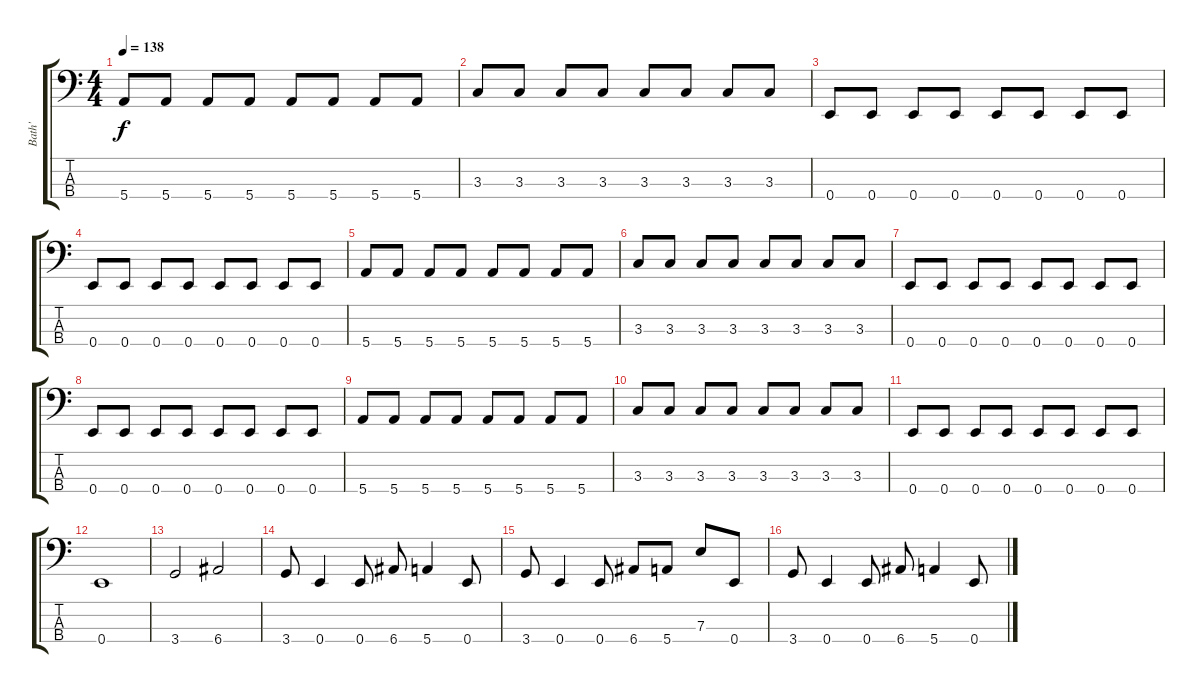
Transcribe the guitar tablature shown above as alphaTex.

\track ("Bath'" "Bath'") {instrument electricbassfinger}
\staff {score tabs}
\tuning (G2 D2 A1 E1) {hide}
\ts (4 4)
\tempo 138
\clef f4
\ks c
5.4.8{dy f} 5.4.8 5.4.8 5.4.8 5.4.8 5.4.8 5.4.8 5.4.8 |
3.3.8 3.3.8 3.3.8 3.3.8 3.3.8 3.3.8 3.3.8 3.3.8 |
0.4.8 0.4.8 0.4.8 0.4.8 0.4.8 0.4.8 0.4.8 0.4.8 |
0.4.8 0.4.8 0.4.8 0.4.8 0.4.8 0.4.8 0.4.8 0.4.8 |
5.4.8 5.4.8 5.4.8 5.4.8 5.4.8 5.4.8 5.4.8 5.4.8 |
3.3.8 3.3.8 3.3.8 3.3.8 3.3.8 3.3.8 3.3.8 3.3.8 |
0.4.8 0.4.8 0.4.8 0.4.8 0.4.8 0.4.8 0.4.8 0.4.8 |
0.4.8 0.4.8 0.4.8 0.4.8 0.4.8 0.4.8 0.4.8 0.4.8 |
5.4.8 5.4.8 5.4.8 5.4.8 5.4.8 5.4.8 5.4.8 5.4.8 |
3.3.8 3.3.8 3.3.8 3.3.8 3.3.8 3.3.8 3.3.8 3.3.8 |
0.4.8 0.4.8 0.4.8 0.4.8 0.4.8 0.4.8 0.4.8 0.4.8 |
0.4.1 |
3.4.2 6.4.2 |
3.4.8 0.4.4 0.4.8 6.4.8 5.4.4 0.4.8 |
3.4.8 0.4.4 0.4.8 6.4.8 5.4.8 7.3.8 0.4.8 |
3.4.8 0.4.4 0.4.8 6.4.8 5.4.4 0.4.8
